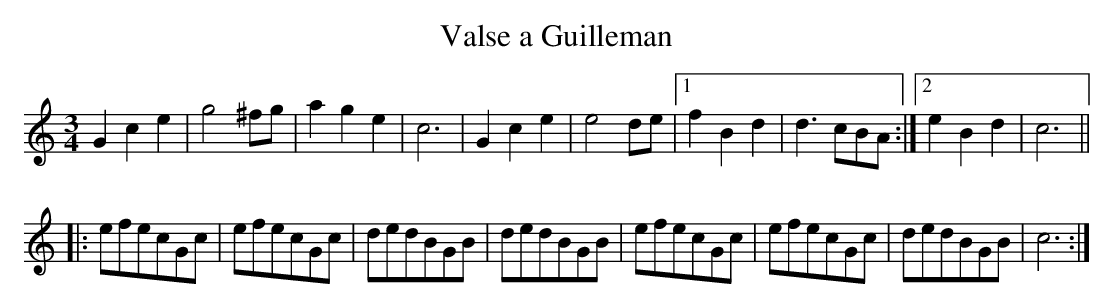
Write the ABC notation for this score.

X:1
T:Valse a Guilleman
M:3/4
L:1/4
K:C
Gce | g2 ^f/2g/2 | age | c3 |\
Gce | e2d/2e/2 |1 fBd | d>cB/2A/2 :|2 eBd | c3 ||
|: [L:1/8]\
efecGc | efecGc | dedBGB | dedBGB |\
efecGc | efecGc | dedBGB | c6 :|
